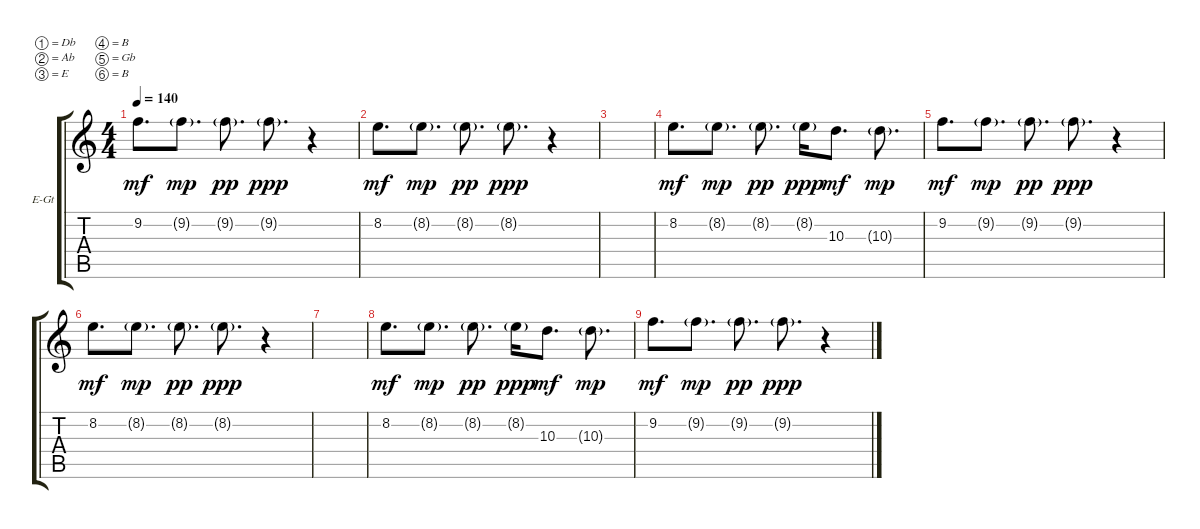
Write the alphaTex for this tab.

\defaultSystemsLayout 4
\bracketExtendMode groupsimilarinstruments
\firstSystemTrackNameOrientation horizontal
\otherSystemsTrackNameOrientation horizontal
\track ("Electric Guitar" "E-Gt") {instrument distortionguitar}
\staff {score tabs}
\tuning (Db4 Ab3 E3 B2 Gb2 B1)
\ts (4 4)
\tempo 140
\clef g2
\ks c
9.2.8{d dy mf} 9.2{g}.8{d dy mp} 9.2{g}.8{d dy pp} 9.2{g}.8{d dy ppp} r.4 |
8.2.8{d dy mf} 8.2{g}.8{d dy mp} 8.2{g}.8{d dy pp} 8.2{g}.8{d dy ppp} r.4 |
|
8.2.8{d dy mf} 8.2{g}.8{d dy mp} 8.2{g}.8{d dy pp} 8.2{g}.16{dy ppp} 10.3.8{d dy mf} 10.3{g}.8{d dy mp} |
9.2.8{d dy mf} 9.2{g}.8{d dy mp} 9.2{g}.8{d dy pp} 9.2{g}.8{d dy ppp} r.4 |
8.2.8{d dy mf} 8.2{g}.8{d dy mp} 8.2{g}.8{d dy pp} 8.2{g}.8{d dy ppp} r.4 |
|
8.2.8{d dy mf} 8.2{g}.8{d dy mp} 8.2{g}.8{d dy pp} 8.2{g}.16{dy ppp} 10.3.8{d dy mf} 10.3{g}.8{d dy mp} |
9.2.8{d dy mf} 9.2{g}.8{d dy mp} 9.2{g}.8{d dy pp} 9.2{g}.8{d dy ppp} r.4
